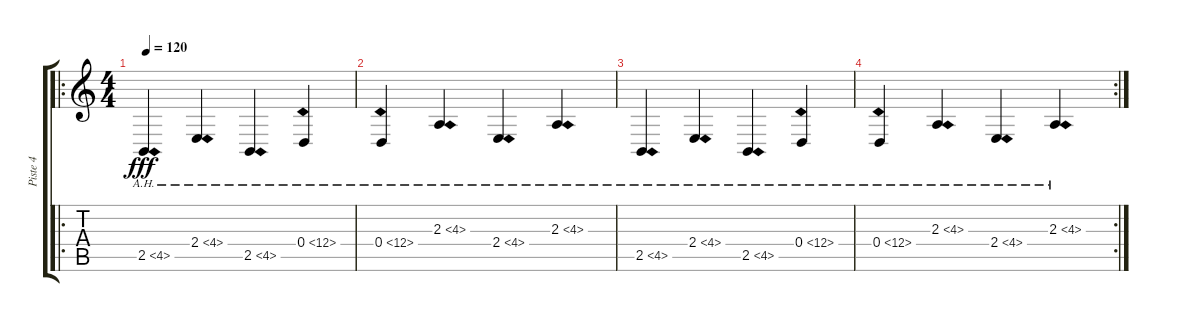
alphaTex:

\track ("Piste 4" "Piste 4") {instrument acousticgrandpiano}
\staff {score tabs}
\tuning (E4 B3 G3 D3 A2 E2) {hide}
\ro
\ts (4 4)
\tempo 120
\clef g2
\ks c
2.5{ah 2}.4{dy fff} 2.4{ah 2}.4 2.5{ah 2}.4 0.4{ah 12}.4 |
0.4{ah 12}.4 2.3{ah 2}.4 2.4{ah 2}.4 2.3{ah 2}.4 |
2.5{ah 2}.4 2.4{ah 2}.4 2.5{ah 2}.4 0.4{ah 12}.4 |
\rc 2
0.4{ah 12}.4 2.3{ah 2}.4 2.4{ah 2}.4 2.3{ah 2}.4
